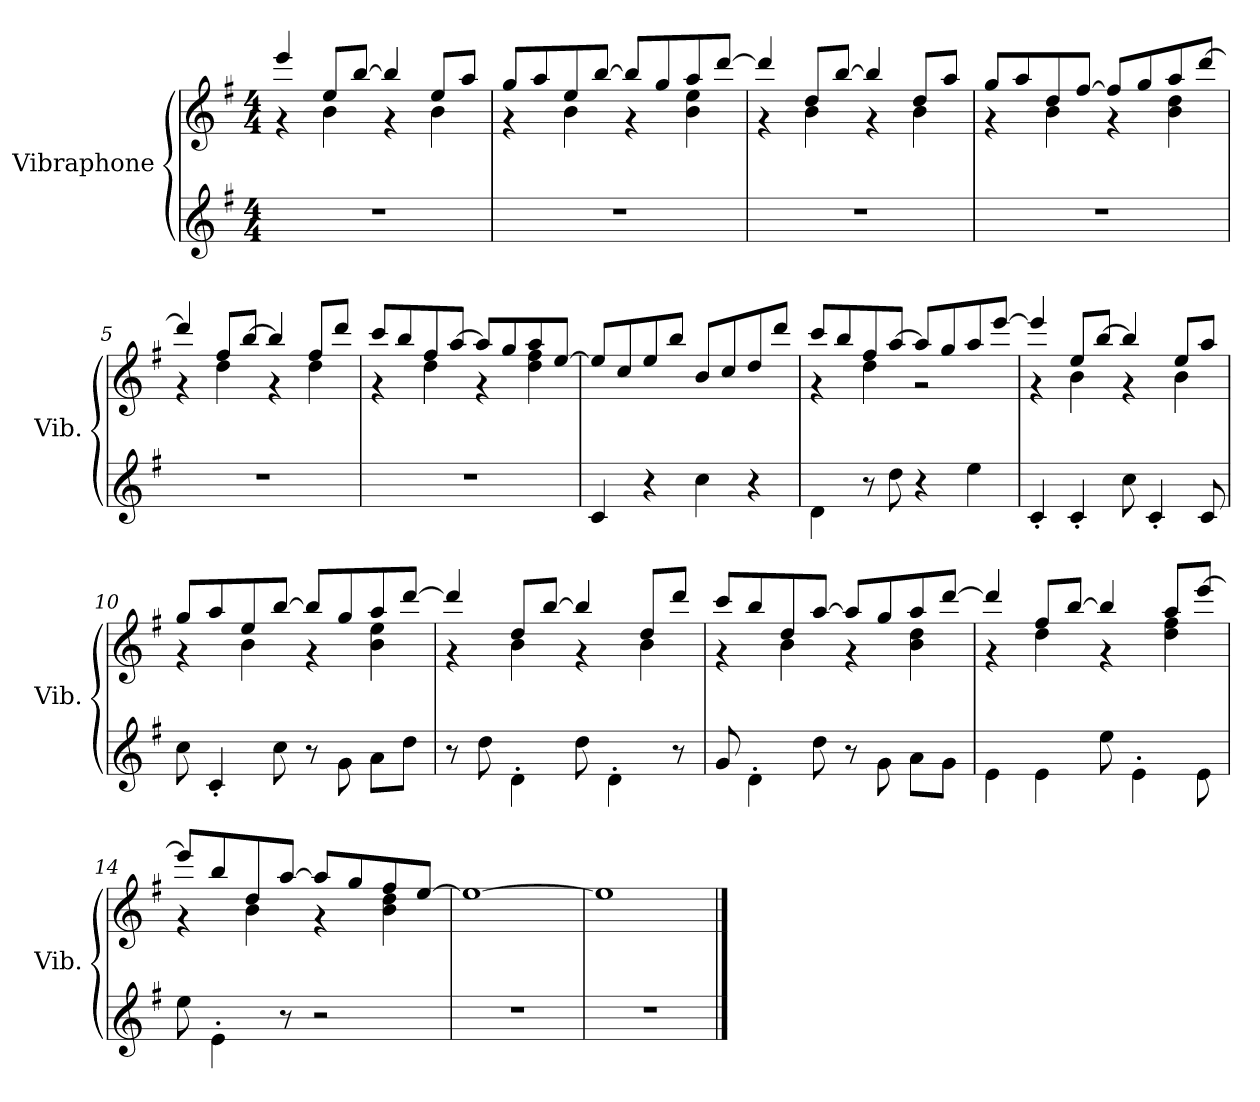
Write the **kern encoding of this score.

**kern	**kern
*part2	*part1
*staff2	*staff1
*I"Vibraphone	*I"Vibraphone
*I'Vib.	*I'Vib.
*clefG2	*clefG2
*	*ITrd-7c-12
*k[f#]	*k[f#]
*G:	*G:
*M4/4	*M4/4
*MM146	*MM146
=1	=1
*	*^
1r	4eeee/	4r
.	8eee/L	4bb\
.	[8bbb/J	.
.	4bbb/]	4r
.	8eee/L	4bb\
.	8aaa/J	.
=2	=2	=2
1r	8ggg/L	4r
.	8aaa/	.
.	8eee/	4bb\
.	[8bbb/J	.
.	8bbb/L]	4r
.	8ggg/	.
.	8aaa/	4bb\ 4eee\
.	[8dddd/J	.
=3	=3	=3
1r	4dddd/]	4r
.	8ddd/L	4bb\
.	[8bbb/J	.
.	4bbb/]	4r
.	8ddd/L	4bb\
.	8aaa/J	.
=4	=4	=4
1r	8ggg/L	4r
.	8aaa/	.
.	8ddd/	4bb\
.	[8fff#/J	.
.	8fff#/L]	4r
.	8ggg/	.
.	8aaa/	4bb\ 4ddd\
.	[8dddd/J	.
=5	=5	=5
1r	4dddd/]	4r
.	8fff#/L	4ddd\
.	[8bbb/J	.
.	4bbb/]	4r
.	8fff#/L	4ddd\
.	8dddd/J	.
=6	=6	=6
1r	8cccc/L	4r
.	8bbb/	.
.	8fff#/	4ddd\
.	[8aaa/J	.
.	8aaa/L]	4r
.	8ggg/	.
.	8aaa/	4ddd\ 4fff#\
.	[8eee/J	.
*	*v	*v
=7	=7
4c/	8eee/L]
.	8ccc/
4r	8eee/
.	8bbb/J
4cc\	8bb/L
.	8ccc/
4r	8ddd/
.	8dddd/J
=8	=8
*	*^
4d\	8cccc/L	4r
.	8bbb/	.
8r	8fff#/	4ddd\
8dd\	[8aaa/J	.
4r	8aaa/L]	2r
.	8ggg/	.
4ee\	8aaa/	.
.	[8eeee/J	.
=9	=9	=9
4c'/	4eeee/]	4r
4c'/	8eee/L	4bb\
.	[8bbb/J	.
8cc\	4bbb/]	4r
4c'/	.	.
.	8eee/L	4bb\
8c/	8aaa/J	.
=10	=10	=10
8cc\	8ggg/L	4r
4c'/	8aaa/	.
.	8eee/	4bb\
8cc\	[8bbb/J	.
8r	8bbb/L]	4r
8g\	8ggg/	.
8a\L	8aaa/	4bb\ 4eee\
8dd\J	[8dddd/J	.
=11	=11	=11
8r	4dddd/]	4r
8dd\	.	.
4d'\	8ddd/L	4bb\
.	[8bbb/J	.
8dd\	4bbb/]	4r
4d'\	.	.
.	8ddd/L	4bb\
8r	8dddd/J	.
=12	=12	=12
8g/	8cccc/L	4r
4d'\	8bbb/	.
.	8ddd/	4bb\
8dd\	[8aaa/J	.
8r	8aaa/L]	4r
8g\	8ggg/	.
8a\L	8aaa/	4bb\ 4ddd\
8g\J	[8dddd/J	.
=13	=13	=13
4e\	4dddd/]	4r
4e\	8fff#/L	4ddd\
.	[8bbb/J	.
8ee\	4bbb/]	4r
4e'\	.	.
.	8aaa/L	4ddd\ 4fff#\
8e\	[8eeee/J	.
=14	=14	=14
8ee\	8eeee/L]	4r
4e'\	8bbb/	.
.	8ddd/	4bb\
8r	[8aaa/J	.
2r	8aaa/L]	4r
.	8ggg/	.
.	8fff#/	4bb\ 4ddd\
.	[8eee/J	.
*	*v	*v
=15	=15
1r	1eee_
=16	=16
1r	1eee]
==	==
*-	*-
